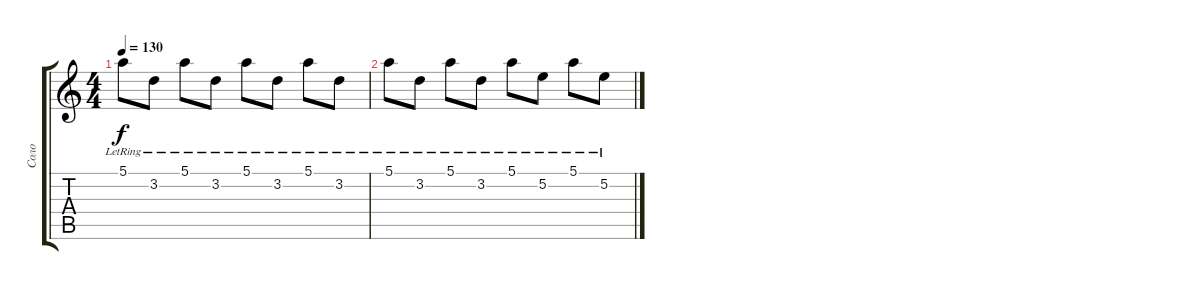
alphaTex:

\track ("Соло" "Соло") {instrument acousticguitarsteel}
\staff {score tabs}
\tuning (E4 B3 G3 D3 A2 E2) {hide}
\ts (4 4)
\tempo 130
\clef g2
\ks c
5.1{lr}.8{dy f} 3.2{lr}.8 5.1{lr}.8 3.2{lr}.8 5.1{lr}.8 3.2{lr}.8 5.1{lr}.8 3.2{lr}.8 |
5.1{lr}.8 3.2{lr}.8 5.1{lr}.8 3.2{lr}.8 5.1{lr}.8 5.2{lr}.8 5.1{lr}.8 5.2{lr}.8
